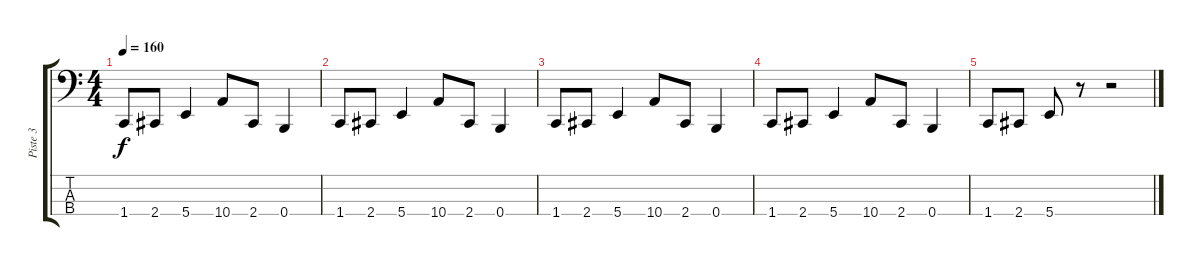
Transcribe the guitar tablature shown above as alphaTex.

\track ("Piste 3" "Piste 3") {instrument electricbasspick}
\staff {score tabs}
\tuning (E2 B1 Gb1 B0) {hide}
\ts (4 4)
\tempo 160
\clef f4
\ks c
1.4.8{dy f} 2.4.8 5.4.4 10.4.8 2.4.8 0.4.4 |
1.4.8 2.4.8 5.4.4 10.4.8 2.4.8 0.4.4 |
1.4.8 2.4.8 5.4.4 10.4.8 2.4.8 0.4.4 |
1.4.8 2.4.8 5.4.4 10.4.8 2.4.8 0.4.4 |
1.4.8 2.4.8 5.4.8 r.8 r.2
